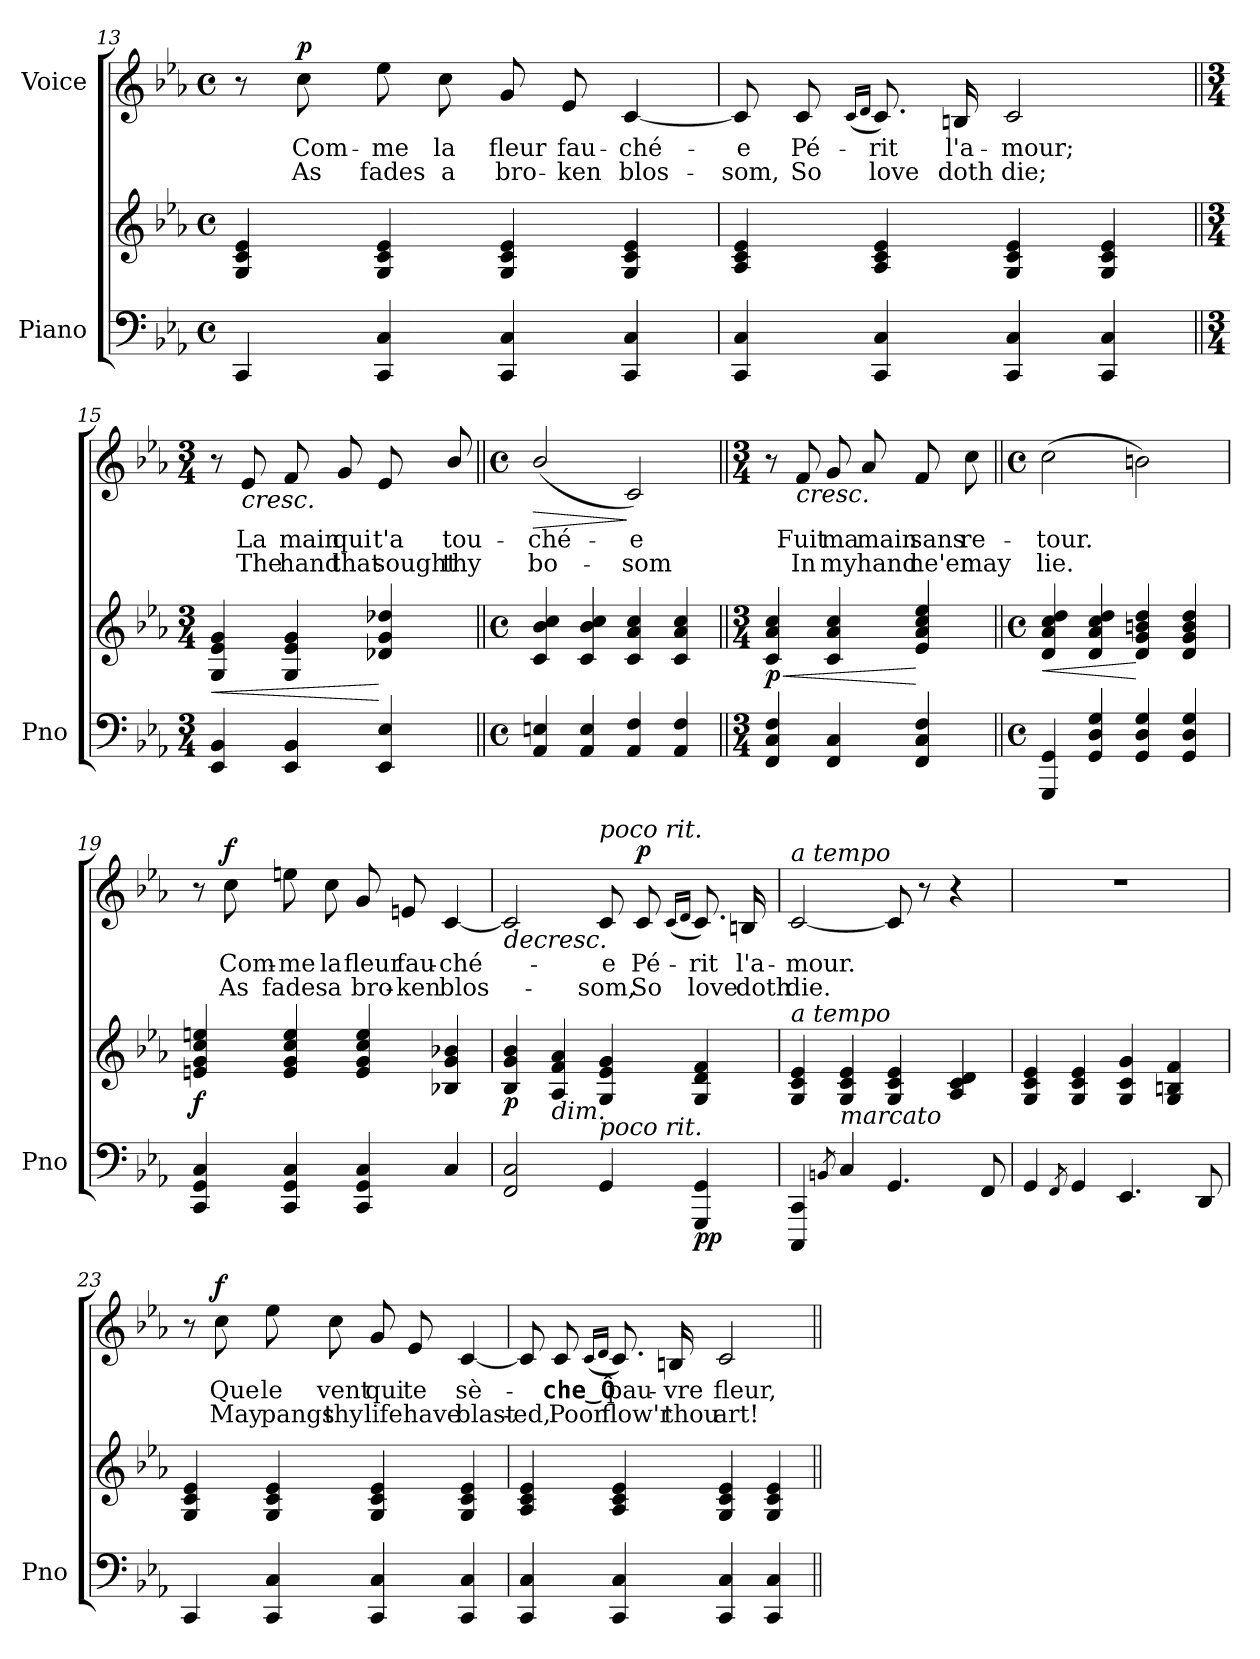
**kern	**kern	**dynam	**kern	**text	**text	**dynam
*part2	*part2	*part2	*part1	*part1	*part1	*part1
*staff3	*staff2	*staff2/3	*staff1	*staff1	*staff1	*staff1
*I"Piano	*	*	*I"Voice	*	*	*
*I'Pno	*	*	*	*	*	*
*clefF4	*clefG2	*	*clefG2	*	*	*
*k[b-e-a-]	*k[b-e-a-]	*	*k[b-e-a-]	*	*	*
*M4/4	*M4/4	*	*M4/4	*	*	*
*met(c)	*met(c)	*	*met(c)	*	*	*
=13	=13	=13	=13	=13	=13	=13
4CC/	4G/ 4c/ 4e-/	.	8r	.	.	.
!	!	!	!	!	!	!LO:DY:b
.	.	.	8cc\	Com-	As	p
4CC/ 4C/	4G/ 4c/ 4e-/	.	8ee-\	-me	fades	.
.	.	.	8cc\	la	a	.
4CC/ 4C/	4G/ 4c/ 4e-/	.	8g/	fleur	bro-	.
.	.	.	8e-/	fau-	-ken	.
4CC/ 4C/	4G/ 4c/ 4e-/	.	[4c/	-ché-	blos-	.
=14	=14	=14	=14	=14	=14	=14
4CC/ 4C/	4A-/ 4c/ 4e-/	.	8c/]	-e	-som,	.
.	.	.	8c/	Pé-	So	.
.	.	.	(16qc/LL	.	.	.
.	.	.	16qd/JJ	.	.	.
4CC/ 4C/	4A-/ 4c/ 4e-/	.	8.c/)	-rit	love	.
.	.	.	16Bn/	l'a-	doth	.
4CC/ 4C/	4G/ 4c/ 4e-/	.	2c/	-mour;	die;	.
4CC/ 4C/	4G/ 4c/ 4e-/	.	.	.	.	.
=15||	=15||	=15||	=15||	=15||	=15||	=15||
*M3/4	*M3/4	*	*M3/4	*	*	*
!	!	!LO:HP:b	!	!	!	!
4EE-/ 4BB-/	4G/ 4e-/ 4g/	<	8r	.	.	.
!	!	!	!LO:TX:b:i:t=cresc.	!	!	!
.	.	.	8e-/	La	The	.
4EE-/ 4BB-/	4G/ 4e-/ 4g/	.	8f/	main	hand	.
.	.	.	8g/	qui	that	.
4EE-/ 4E-/	4d-X/ 4g/ 4dd-X/	[	8e-/	t'a	sought	.
.	.	.	8b-/	tou-	thy	.
=16||	=16||	=16||	=16||	=16||	=16||	=16||
*M4/4	*M4/4	*	*M4/4	*	*	*
*met(c)	*met(c)	*	*met(c)	*	*	*
!	!	!	!	!	!	!LO:HP:b
4AA-/ 4En/	4c/ 4b-/ 4cc/	.	(2b-/	-ché-	bo-	>
4AA-/ 4E/	4c/ 4b-/ 4cc/	.	.	.	.	.
4AA-/ 4F/	4c/ 4a-/ 4cc/	.	2c/)	-e	-som	]
4AA-/ 4F/	4c/ 4a-/ 4cc/	.	.	.	.	.
=17||	=17||	=17||	=17||	=17||	=17||	=17||
*M3/4	*M3/4	*	*M3/4	*	*	*
!	!	!LO:HP:b	!	!	!	!
!	!	!LO:DY:n=1:b	!	!	!	!
4FF/ 4C/ 4F/	4c/ 4a-/ 4cc/	< p	8r	.	.	.
!	!	!	!LO:TX:b:i:t=cresc.	!	!	!
.	.	.	8f/	Fuit	In	.
4FF/ 4C/	4c/ 4a-/ 4cc/	.	8g/	ma	my	.
.	.	.	8a-/	main	hand	.
4FF/ 4C/ 4F/	4e-/ 4a-/ 4cc/ 4ee-/	[	8f/	sans	ne'er	.
.	.	.	8cc\	re-	may	.
=18||	=18||	=18||	=18||	=18||	=18||	=18||
*M4/4	*M4/4	*	*M4/4	*	*	*
*met(c)	*met(c)	*	*met(c)	*	*	*
!	!	!LO:HP:b	!	!	!	!
4GGG/ 4GG/	4d/ 4a-/ 4cc/ 4dd/	<	(2cc\	-tour.	lie.	.
4GG/ 4D/ 4G/	4d/ 4a-/ 4cc/ 4dd/	.	.	.	.	.
4GG/ 4D/ 4G/	4d/ 4g/ 4bn/ 4dd/	[	2bn\)	.	.	.
4GG/ 4D/ 4G/	4d/ 4g/ 4b/ 4dd/	.	.	.	.	.
=19	=19	=19	=19	=19	=19	=19
!	!	!LO:DY:b	!	!	!	!
4CC/ 4GG/ 4C/	4en/ 4g/ 4cc/ 4een/	f	8r	.	.	.
!	!	!	!	!	!	!LO:DY:b
.	.	.	8cc\	Com-	As	f
4CC/ 4GG/ 4C/	4e/ 4g/ 4cc/ 4ee/	.	8een\	-me	fades	.
.	.	.	8cc\	la	a	.
4CC/ 4GG/ 4C/	4e/ 4g/ 4cc/ 4ee/	.	8g/	fleur	bro-	.
.	.	.	8en/	fau-	-ken	.
4C/	4B-X/ 4g/ 4b-X/	.	[4c/	-ché-	blos-	.
=20	=20	=20	=20	=20	=20	=20
!	!	!LO:DY:b	!	!	!	!LO:HP:b
2FF/ 2C/	4B-/ 4g/ 4b-/	p	2c/]	.	.	>
!	!LO:TX:b:i:t=dim.	!	!	!	!	!
.	4A-/ 4f/ 4a-/	.	.	.	.	.
!	!	!	!LO:TX:a:i:t=poco rit.	!	!	!
!LO:TX:i:t=poco rit.	!	!	!	!	!	!
4GG/	4G/ 4e-/ 4g/	.	8c/	-e	-som,	.
!	!	!	!	!	!	!LO:DY:b
.	.	.	8c/	Pé-	So	p
.	.	.	(16qc/LL	.	.	.
.	.	.	16qd/JJ	.	.	.
!	!	!LO:DY:b=2	!	!	!	!
4GGG/ 4GG/	4G/ 4d/ 4f/	pp	8.c/)	-rit	love	.
.	.	.	16Bn/	l'a-	doth	.
.	.	.	.	.	.	]
=21	=21	=21	=21	=21	=21	=21
!	!	!	!LO:TX:a:i:t=a tempo	!	!	!
!	!LO:TX:i:t=a tempo	!	!	!	!	!
4CCC/ 4CC/	4G/ 4c/ 4e-/	.	[2c/	-mour.	die.	.
8qBBn/	.	.	.	.	.	.
!LO:TX:i:t=marcato	!	!	!	!	!	!
4C/	4G/ 4c/ 4e-/	.	.	.	.	.
4.GG/	4G/ 4c/ 4e-/	.	8c/]	.	.	.
.	.	.	8r	.	.	.
.	4A-/ 4c/ 4d/	.	4r	.	.	.
8FF/	.	.	.	.	.	.
=22	=22	=22	=22	=22	=22	=22
4GG/	4G/ 4c/ 4e-/	.	1r	.	.	.
8qFF/	.	.	.	.	.	.
4GG/	4G/ 4c/ 4e-/	.	.	.	.	.
4.EE-/	4G/ 4c/ 4g/	.	.	.	.	.
.	4G/ 4Bn/ 4f/	.	.	.	.	.
8DD/	.	.	.	.	.	.
=23	=23	=23	=23	=23	=23	=23
4CC/	4G/ 4c/ 4e-/	.	8r	.	.	.
!	!	!	!	!	!	!LO:DY:b
.	.	.	8cc\	Que	May	f
4CC/ 4C/	4G/ 4c/ 4e-/	.	8ee-\	le	pangs	.
.	.	.	8cc\	vent	thy	.
4CC/ 4C/	4G/ 4c/ 4e-/	.	8g/	qui	life	.
.	.	.	8e-/	te	have	.
4CC/ 4C/	4G/ 4c/ 4e-/	.	[4c/	sè-	blast-	.
=24	=24	=24	=24	=24	=24	=24
4CC/ 4C/	4A-/ 4c/ 4e-/	.	8c/]	.	-ed,	.
.	.	.	8c/	-che‿Ô	Poor	.
.	.	.	(16qc/LL	.	.	.
.	.	.	16qd/JJ	.	.	.
4CC/ 4C/	4A-/ 4c/ 4e-/	.	8.c/)	pau-	flow'r	.
.	.	.	16Bn/	-vre	thou	.
4CC/ 4C/	4G/ 4c/ 4e-/	.	2c/	fleur,	art!	.
4CC/ 4C/	4G/ 4c/ 4e-/	.	.	.	.	.
=||	=||	=||	=||	=||	=||	=||
*-	*-	*-	*-	*-	*-	*-
